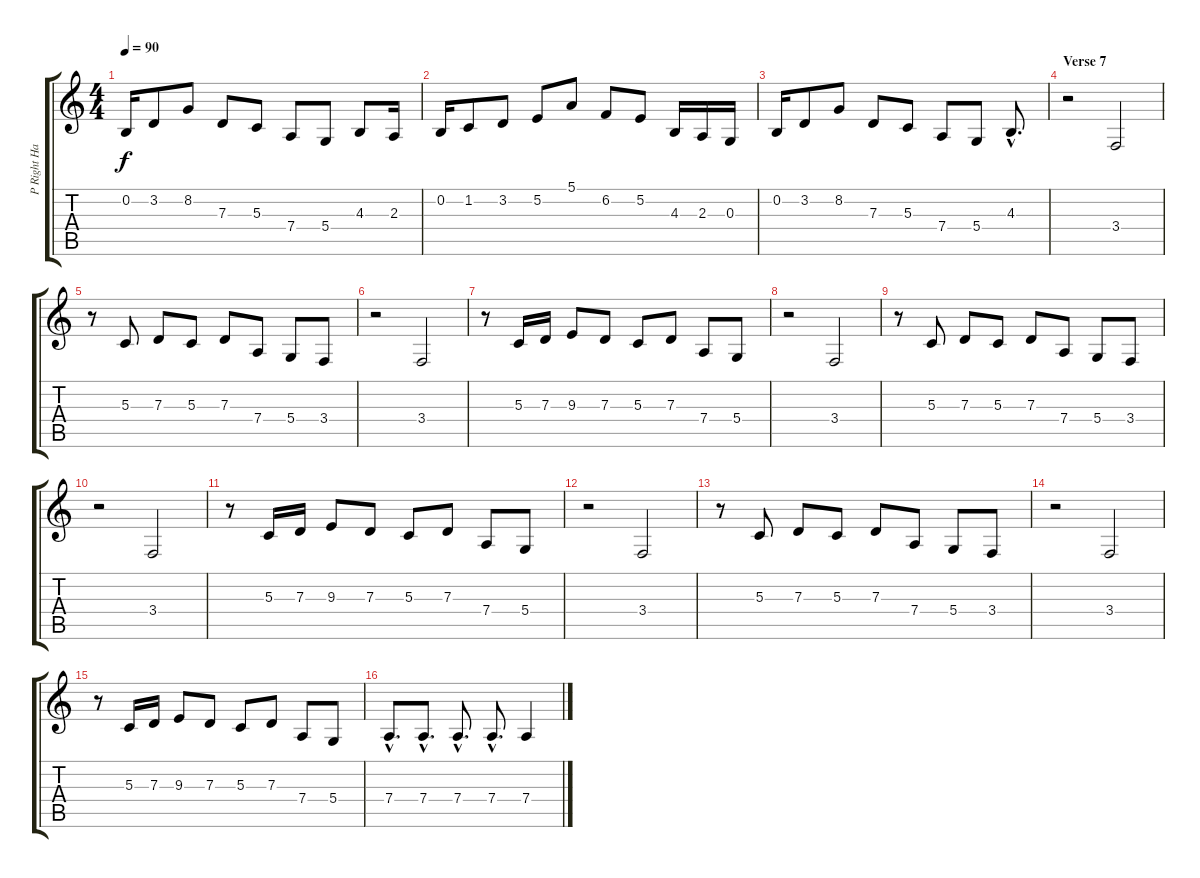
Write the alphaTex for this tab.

\track ("P Right Hand" "P Right Ha") {instrument acousticgrandpiano}
\staff {score tabs}
\tuning (E4 B3 G3 D3 A2 E2) {hide}
\ts (4 4)
\tempo 90
\clef g2
\ks c
0.2.16{dy f} 3.2.8 8.2.8 7.3.8 5.3.8 7.4.8 5.4.8 4.3.8 2.3.16 |
0.2.16 1.2.8 3.2.8 5.2.8 5.1.8 6.2.8 5.2.8 4.3.16 2.3.16 0.3.16 |
0.2.16 3.2.8 8.2.8 7.3.8 5.3.8 7.4.8 5.4.8 4.3{hac}.8{d} |
\section ("" "Verse 7")
r.2 3.4.2 |
r.8 5.3.8 7.3.8 5.3.8 7.3.8 7.4.8 5.4.8 3.4.8 |
r.2 3.4.2 |
r.8 5.3.16 7.3.16 9.3.8 7.3.8 5.3.8 7.3.8 7.4.8 5.4.8 |
r.2 3.4.2 |
r.8 5.3.8 7.3.8 5.3.8 7.3.8 7.4.8 5.4.8 3.4.8 |
r.2 3.4.2 |
r.8 5.3.16 7.3.16 9.3.8 7.3.8 5.3.8 7.3.8 7.4.8 5.4.8 |
r.2 3.4.2 |
r.8 5.3.8 7.3.8 5.3.8 7.3.8 7.4.8 5.4.8 3.4.8 |
r.2 3.4.2 |
r.8 5.3.16 7.3.16 9.3.8 7.3.8 5.3.8 7.3.8 7.4.8 5.4.8 |
7.4{hac}.8{d} 7.4{hac}.8{d} 7.4{hac}.8{d} 7.4{hac}.8{d} 7.4.4
